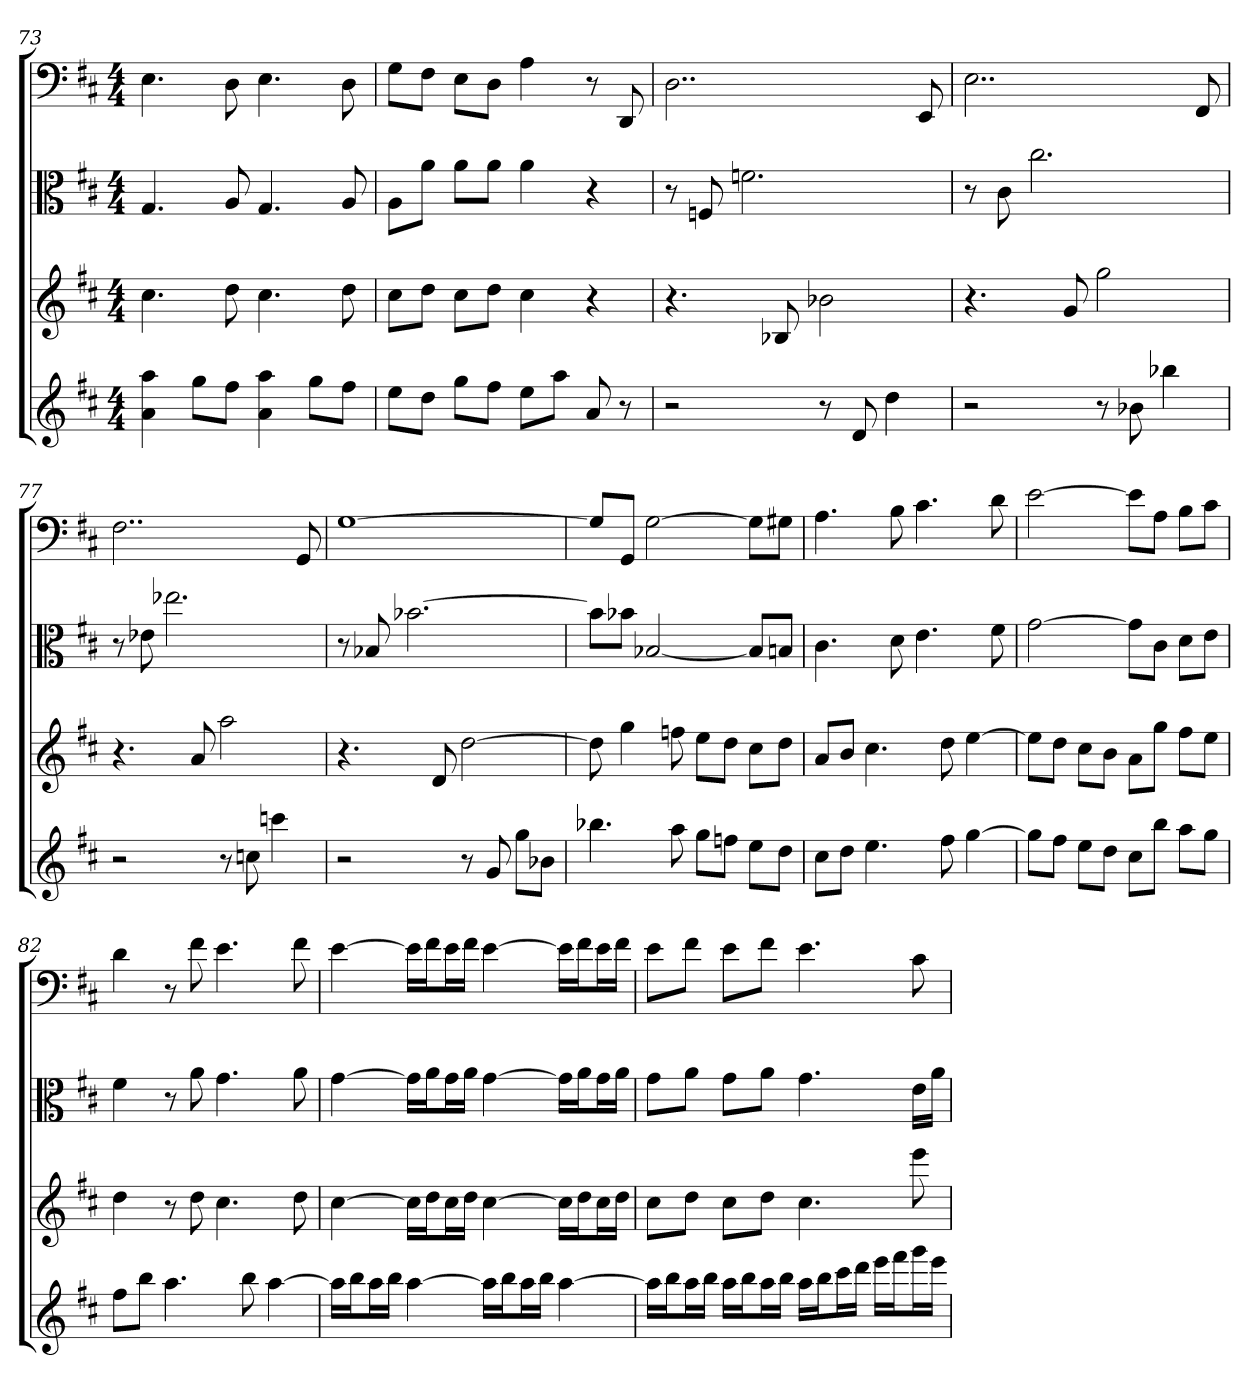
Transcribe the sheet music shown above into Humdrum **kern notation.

**kern	**kern	**kern	**kern
*part4	*part3	*part2	*part1
*staff4	*staff3	*staff2	*staff1
*	*	*clefC3	*clefF4
*k[f#c#]	*k[f#c#]	*k[f#c#]	*k[f#c#]
*D:	*D:	*D:	*D:
*M4/4	*M4/4	*M4/4	*M4/4
=73	=73	=73	=73
4a 4aa	4.cc#	4.G	4.E
8ggL	.	.	.
8ff#J	8dd	8A	8D
4a 4aa	4.cc#	4.G	4.E
8ggL	.	.	.
8ff#J	8dd	8A	8D
=74	=74	=74	=74
8eeL	8cc#L	8A\L	8G\L
8ddJ	8ddJ	8a\J	8F#\J
8ggL	8cc#L	8a\L	8E\L
8ff#J	8ddJ	8a\J	8D\J
8eeL	4cc#	4a	4A
8aaJ	.	.	.
8a	4r	4r	8r
8r	.	.	8DD
=75	=75	=75	=75
2r	4.r	8r	2..D
.	.	8Fn	.
.	.	2.fn	.
.	8B-X	.	.
8r	2b-X	.	.
8d	.	.	.
4dd	.	.	.
.	.	.	8EE
=76	=76	=76	=76
2r	4.r	8r	2..E
.	.	8c#	.
.	.	2.cc#	.
.	8g	.	.
8r	2gg	.	.
8b-X	.	.	.
4bb-X	.	.	.
.	.	.	8FF#
=77	=77	=77	=77
2r	4.r	8r	2..F#
.	.	8e-X	.
.	.	2.ee-X	.
.	8a	.	.
8r	2aa	.	.
8ccn	.	.	.
4cccn	.	.	.
.	.	.	8GG
=78	=78	=78	=78
2r	4.r	8r	[1G
.	.	8B-X	.
.	.	[2.b-X	.
.	8d	.	.
8r	[2dd	.	.
8g	.	.	.
8ggL	.	.	.
8b-XJ	.	.	.
=79	=79	=79	=79
4.bb-X	8dd]	8b-\L]	8G/L]
.	4gg	8b-X\J	8GG/J
.	.	[2B-X	[2G
8aa	8ffn	.	.
8ggL	8eeL	.	.
8ffnJ	8ddJ	.	.
8eeL	8cc#L	8B-/L]	8G\L]
8ddJ	8ddJ	8Bn/J	8G#X\J
=80	=80	=80	=80
8cc#L	8aL	4.c#	4.A
8ddJ	8bJ	.	.
4.ee	4.cc#	.	.
.	.	8d	8B
.	.	4.e	4.c#
8ff#	8dd	.	.
[4gg	[4ee	.	.
.	.	8f#	8d
=81	=81	=81	=81
8ggL]	8eeL]	[2g	[2e
8ff#J	8ddJ	.	.
8eeL	8cc#L	.	.
8ddJ	8bJ	.	.
8cc#L	8aL	8g\L]	8e\L]
8bbJ	8ggJ	8c#\J	8A\J
8aaL	8ff#L	8d\L	8B\L
8ggJ	8eeJ	8e\J	8c#\J
=82	=82	=82	=82
8ff#L	4dd	4f#	4d
8bbJ	.	.	.
4.aa	8r	8r	8r
.	8dd	8a	8f#
.	4.cc#	4.g	4.e
8bb	.	.	.
[4aa	.	.	.
.	8dd	8a	8f#
=83	=83	=83	=83
16aaLL]	[4cc#	[4g	[4e
16bbJ	.	.	.
16aaL	.	.	.
16bbJJ	.	.	.
[4aa	16cc#LL]	16g\LL]	16e\LL]
.	16ddJ	16a\J	16f#\J
.	16cc#L	16g\L	16e\L
.	16ddJJ	16a\JJ	16f#\JJ
16aaLL]	[4cc#	[4g	[4e
16bbJ	.	.	.
16aaL	.	.	.
16bbJJ	.	.	.
[4aa	16cc#LL]	16g\LL]	16e\LL]
.	16ddJ	16a\J	16f#\J
.	16cc#L	16g\L	16e\L
.	16ddJJ	16a\JJ	16f#\JJ
=84	=84	=84	=84
16aaLL]	8cc#L	8g\L	8e\L
16bbJ	.	.	.
16aaL	8ddJ	8a\J	8f#\J
16bbJJ	.	.	.
16aaLL	8cc#L	8g\L	8e\L
16bbJ	.	.	.
16aaL	8ddJ	8a\J	8f#\J
16bbJJ	.	.	.
16aaLL	4.cc#	4.g	4.e
16bbJ	.	.	.
16ccc#L	.	.	.
16dddJJ	.	.	.
16eeeLL	.	.	.
16fff#J	.	.	.
16gggL	8eee	16e\LL	8c#
16eeeJJ	.	16a\JJ	.
=	=	=	=
*-	*-	*-	*-
